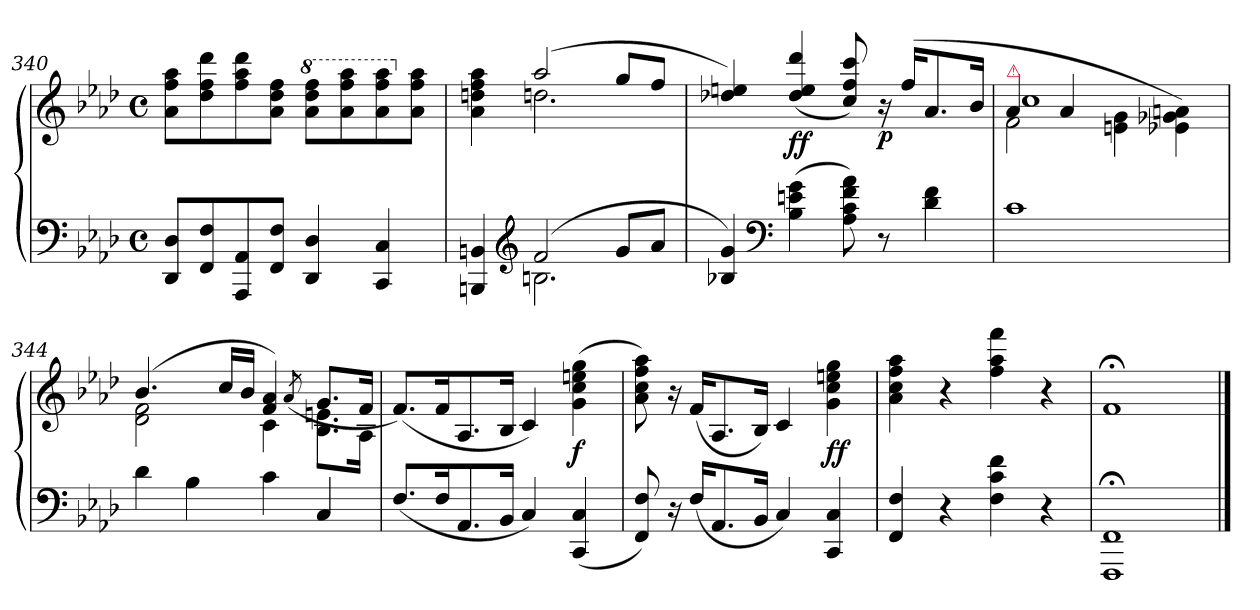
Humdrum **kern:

**kern	**kern	**dynam
*part1	*part1	*part1
*staff2	*staff1	*staff1/2
*clefF4	*clefG2	*
*k[b-e-a-d-]	*k[b-e-a-d-]	*
*f:	*f:	*
*M4/4	*M4/4	*
*met(c)	*met(c)	*
=340	=340	=340
8DD-! 8D-!L	8a-!\ 8ff!\ 8aa-!\L	.
8FF! 8F!	8dd-!\ 8ff!\ 8ddd-!\	.
8AAA-! 8AA-!	8ff! 8aa-! 8ddd-!	.
8FF! 8F!J	8a-! 8dd-! 8ff!J	.
*	*8va	*
4DD-! 4D-!	8aa-!\ 8ddd-!\ 8fff!\L	.
.	8aa-!\ 8fff!\ 8aaa-!\	.
4CC! 4C!	8aa-!\ 8fff!\ 8aaa-!\	.
*	*X8va	*
.	8a-! 8ff! 8aa-!J	.
=341	=341	=341
*^	*^	*
4BBBn! 4BBn!	4ryy	4ryy	4a-! 4ddn! 4ff! 4aa-!	.
*clefG2	*	*	*	*
(<2f!	2.Bn!	(>2aa-!	2.ddn!	.
8g!L	.	8gg!L	.	.
8a-!J	.	8ff!J	.	.
*v	*v	*	*	*
*	*v	*v	*
=342	=342	=342
4B-X! 4g!)	4dd-X!/ 4een!/)	.
*clefF4	*	*
!	!	!LO:DY:b
(<4B-!\ 4en!\ 4g!\	(>4dd-!/ 4ee!/ 4ddd-!/	ff
8A-!\ 8c!\ 8f!\ 8a-!\)	8cc!/ 8ff!/ 8ccc!/)	.
!	!	!LO:DY:b
8r	16r	p
.	(>16ff!KL	.
4d-!\ 4f!\	8.a-!/	.
.	16b-!/Jk	.
=343	=343	=343
*	*^	*
*	*	*^	*
!	!LO:TX:a:color=crimson:t=⚠	!	!	!
1c!	4a-!	2f!	1cc!	.
.	4a-!	.	.	.
.	4en!\ 4g!\	2ryy	.	.
.	4e-X!\ 4g-X!\ 4an!\)	.	.	.
*	*	*v	*v	*
=344	=344	=344	=344
4d-!	(>4.b-!	2d-! 2f!	.
4B-!	.	.	.
.	16cc!LL	.	.
.	16b-!JJ	.	.
4c!	4f! 4a-!)	4c!	.
.	(>8qa-!/	.	.
4C!	8.g!L	8.B-!\ 8.en!\L	.
.	16f!Jk	16A-!\Jk	.
*	*v	*v	*
=345	=345	=345
(<8.F!L	(<8.f!L)	.
16F!K	16f!K	.
8.AA-!	8.A-!	.
16BB-!Jk	16B-!Jk	.
4C!)	4c!)	.
!	!	!LO:DY:b
(<4CC! 4C!	(>4g! 4cc! 4een! 4gg!	f
=346	=346	=346
8FF! 8F!)	8a-! 8cc! 8ff! 8aa-!)	.
16r	16r	.
(<16F!KL	(<16f!KL	.
8.AA-!	8.A-!	.
16BB-!Jk	16B-!Jk)	.
4C!)	4c!	.
!	!	!LO:DY:b
4CC! 4C!	4g! 4cc! 4een! 4gg!	ff
=347	=347	=347
4FF!/ 4F!/	4a-! 4cc! 4ff! 4aa-!	.
4r	4r	.
4F! 4c! 4f!	4ff! 4aa-! 4fff!	.
4r	4r	.
=348	=348	=348
1FFF!;< 1FF!;<	1f;<!	.
==	==	==
*-	*-	*-
